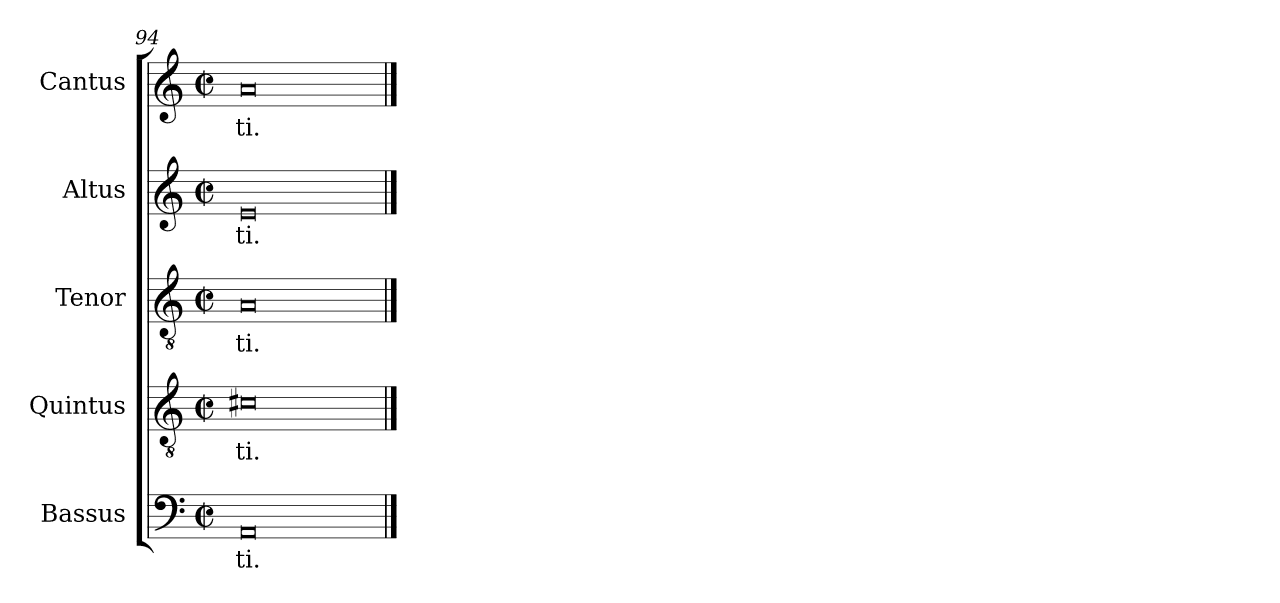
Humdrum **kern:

**kern	**text	**kern	**text	**kern	**text	**kern	**text	**kern	**text
*part5	*part5	*part4	*part4	*part3	*part3	*part2	*part2	*part1	*part1
*staff5	*staff5	*staff4	*staff4	*staff3	*staff3	*staff2	*staff2	*staff1	*staff1
*I"Bassus	*	*I"Quintus	*	*I"Tenor	*	*I"Altus	*	*I"Cantus	*
*clefF4	*	*clefGv2	*	*clefGv2	*	*clefG2	*	*clefG2	*
*k[]	*	*k[]	*	*k[]	*	*k[]	*	*k[]	*
*C:	*	*C:	*	*C:	*	*C:	*	*C:	*
*M2/2	*	*M2/2	*	*M2/2	*	*M2/2	*	*M2/2	*
*met(c|)	*	*met(c|)	*	*met(c|)	*	*met(c|)	*	*met(c|)	*
=94	=94	=94	=94	=94	=94	=94	=94	=94	=94
!	!LO:LY:b:cj	!	!LO:LY:b:cj	!	!LO:LY:b:cj	!	!LO:LY:b:cj	!	!LO:LY:b:cj
0AA	-ti.	0c#X	ti.	0A	ti.	0e	ti.	0a	-ti.
==	==	==	==	==	==	==	==	==	==
*-	*-	*-	*-	*-	*-	*-	*-	*-	*-
